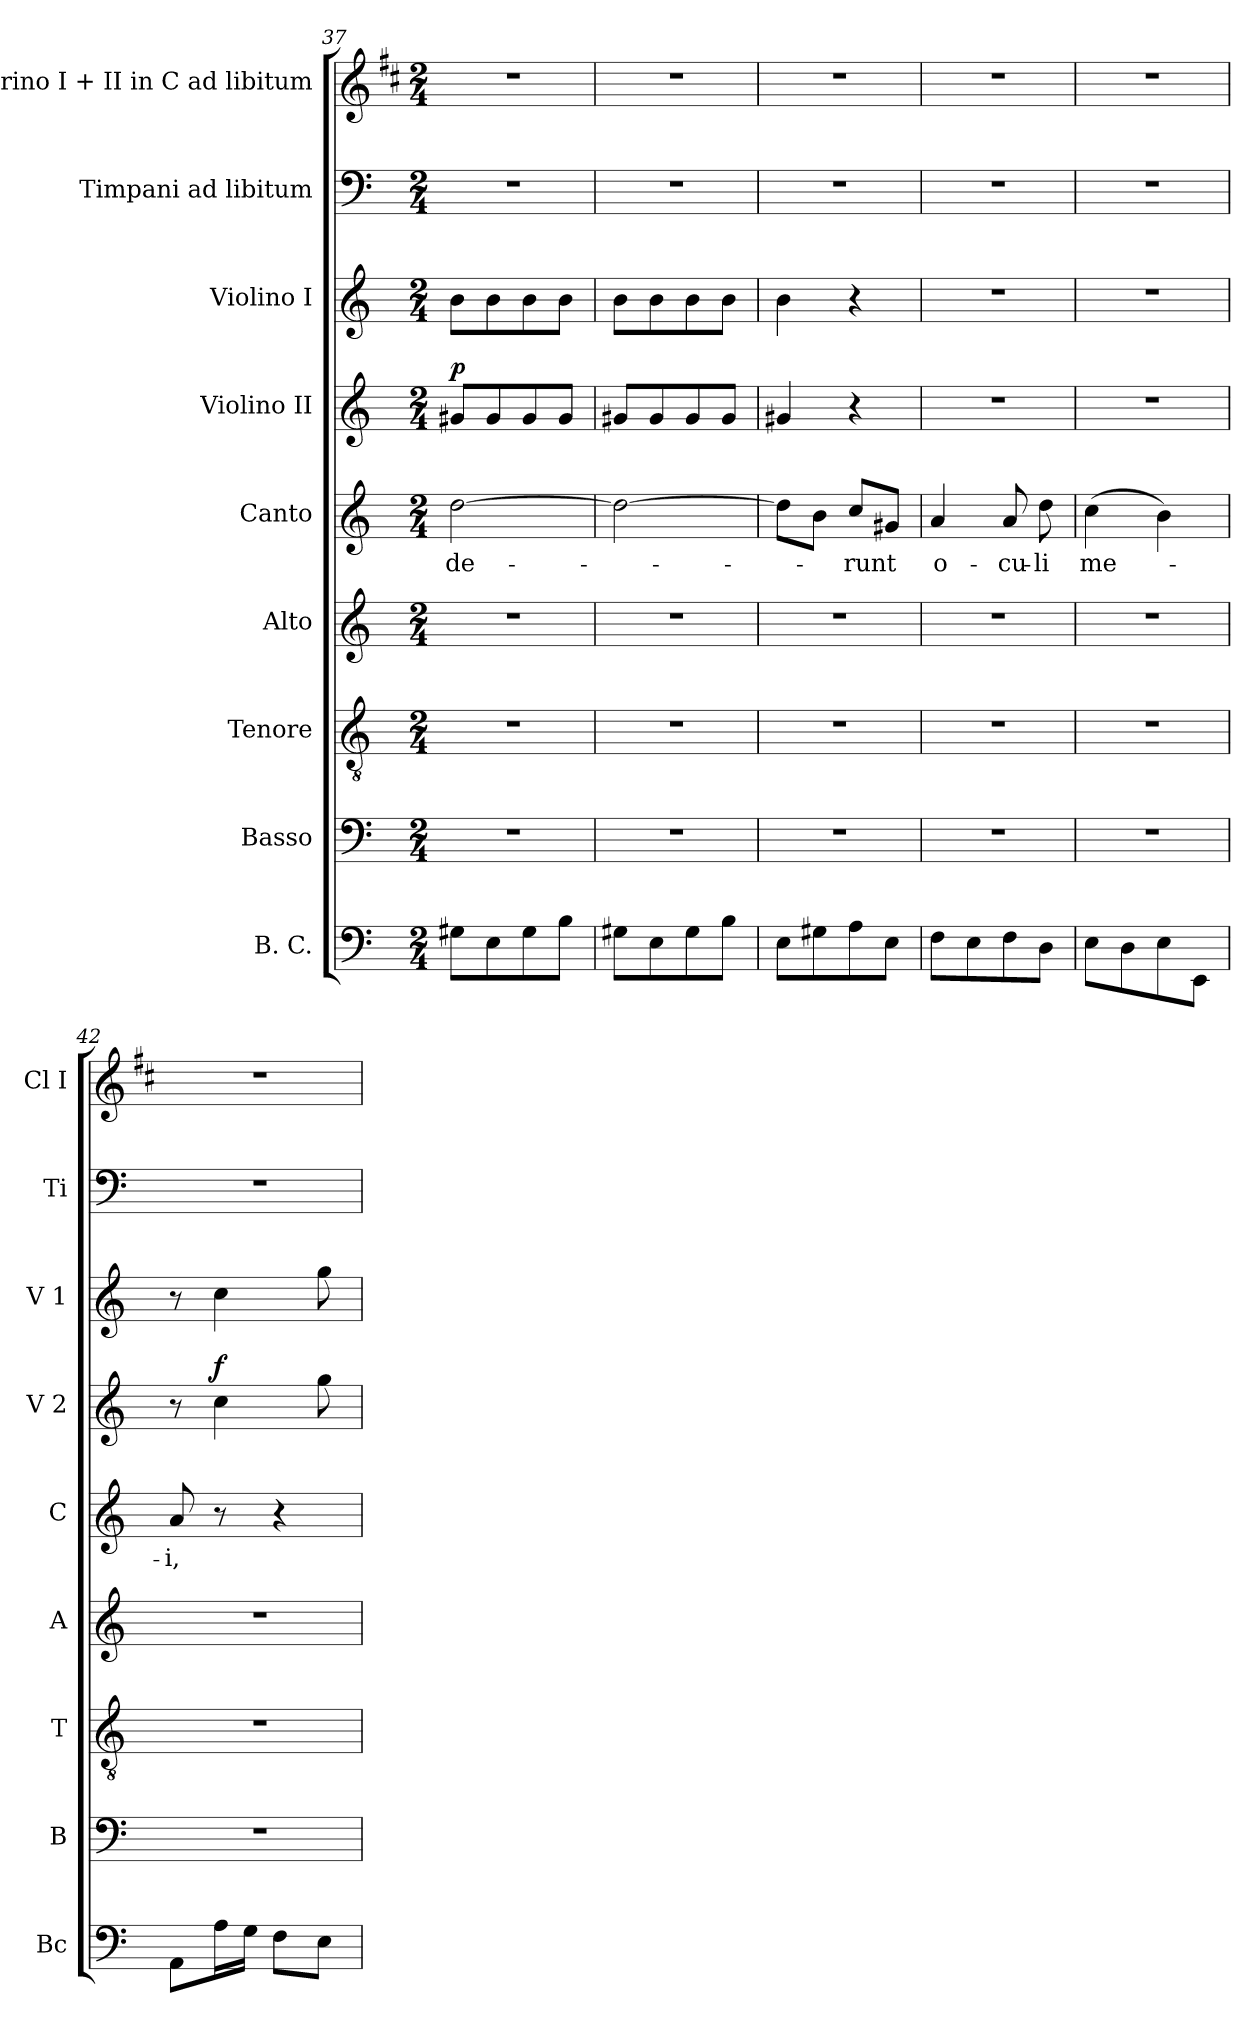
**kern	**kern	**kern	**kern	**kern	**text	**kern	**dynam	**kern	**kern	**kern
*part9	*part8	*part7	*part6	*part5	*part5	*part4	*part4	*part3	*part2	*part1
*staff9	*staff8	*staff7	*staff6	*staff5	*staff5	*staff4	*staff4	*staff3	*staff2	*staff1
*I"B. C.	*I"Basso	*I"Tenore	*I"Alto	*I"Canto	*	*I"Violino II	*	*I"Violino I	*I"Timpani ad libitum	*I"Clarino I + II in C ad libitum
*I'Bc	*I'B	*I'T	*I'A	*I'C	*	*I'V 2	*	*I'V 1	*I'Ti	*I'Cl I
*clefF4	*clefF4	*clefGv2	*clefG2	*clefG2	*	*clefG2	*	*clefG2	*clefF4	*clefG2
*	*	*	*	*	*	*	*	*	*	*ITrd1c2
*k[]	*k[]	*k[]	*k[]	*k[]	*	*k[]	*	*k[]	*k[]	*k[]
*M2/4	*M2/4	*M2/4	*M2/4	*M2/4	*	*M2/4	*	*M2/4	*M2/4	*M2/4
=37	=37	=37	=37	=37	=37	=37	=37	=37	=37	=37
!	!	!	!	!	!LO:LY:b	!	!LO:DY:a	!	!	!
8G#X\L	2r	2r	2r	[2dd\	-de-	8g#X/L	p	8b\L	2r	2r
8E\	.	.	.	.	.	8g#/	.	8b\	.	.
8G#\	.	.	.	.	.	8g#/	.	8b\	.	.
8B\J	.	.	.	.	.	8g#/J	.	8b\J	.	.
=38	=38	=38	=38	=38	=38	=38	=38	=38	=38	=38
8G#X\L	2r	2r	2r	2dd\_	.	8g#X/L	.	8b\L	2r	2r
8E\	.	.	.	.	.	8g#/	.	8b\	.	.
8G#\	.	.	.	.	.	8g#/	.	8b\	.	.
8B\J	.	.	.	.	.	8g#/J	.	8b\J	.	.
!!LO:LB:g=z
=39	=39	=39	=39	=39	=39	=39	=39	=39	=39	=39
8E\L	2r	2r	2r	8dd\L]	.	4g#X/	.	4b\	2r	2r
8G#X\	.	.	.	8b\J	.	.	.	.	.	.
!	!	!	!	!	!LO:LY:b	!	!	!	!	!
8A\	.	.	.	8cc/L	-runt	4r	.	4r	.	.
8E\J	.	.	.	8g#X/J	.	.	.	.	.	.
=40	=40	=40	=40	=40	=40	=40	=40	=40	=40	=40
!	!	!	!	!	!LO:LY:b	!	!	!	!	!
8F\L	2r	2r	2r	4a/	o-	2r	.	2r	2r	2r
8E\	.	.	.	.	.	.	.	.	.	.
!	!	!	!	!	!LO:LY:b	!	!	!	!	!
8F\	.	.	.	8a/	-cu-	.	.	.	.	.
!	!	!	!	!	!LO:LY:b	!	!	!	!	!
8D\J	.	.	.	8dd\	-li	.	.	.	.	.
=41	=41	=41	=41	=41	=41	=41	=41	=41	=41	=41
!	!	!	!	!	!LO:LY:b	!	!	!	!	!
8E\L	2r	2r	2r	(4cc\	me-	2r	.	2r	2r	2r
8D\	.	.	.	.	.	.	.	.	.	.
8E\	.	.	.	4b\)	.	.	.	.	.	.
8EE/J	.	.	.	.	.	.	.	.	.	.
=42	=42	=42	=42	=42	=42	=42	=42	=42	=42	=42
!	!	!	!	!	!LO:LY:b	!	!	!	!	!
8AA\L	2r	2r	2r	8a/	-i,	8r	.	8r	2r	2r
!	!	!	!	!	!	!	!LO:DY:a	!	!	!
16A\L	.	.	.	8r	.	4cc\	f	4cc\	.	.
16G\JJ	.	.	.	.	.	.	.	.	.	.
8F\L	.	.	.	4r	.	.	.	.	.	.
8E\J	.	.	.	.	.	8gg\	.	8gg\	.	.
=	=	=	=	=	=	=	=	=	=	=
*-	*-	*-	*-	*-	*-	*-	*-	*-	*-	*-
